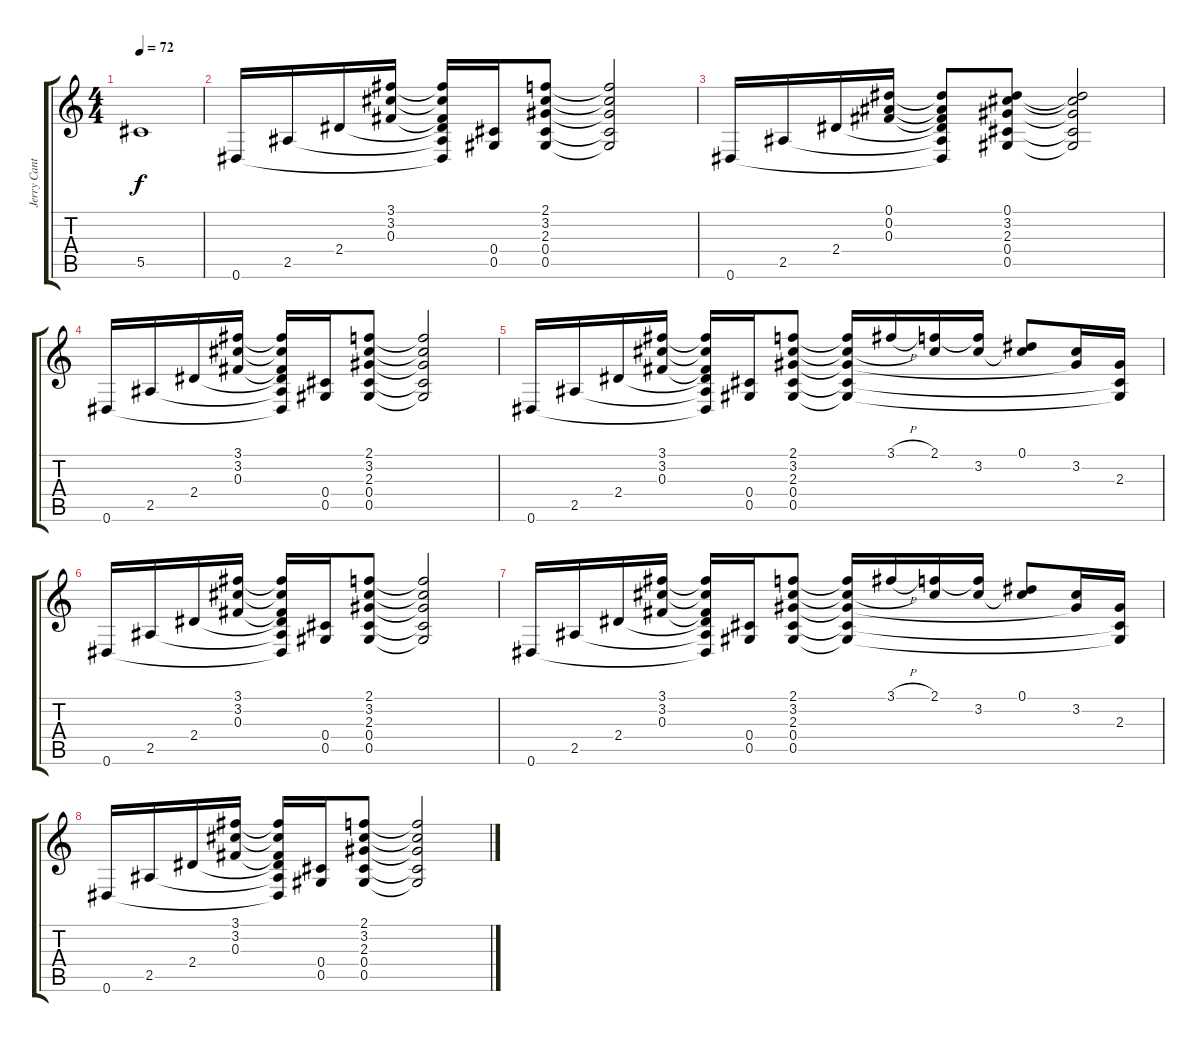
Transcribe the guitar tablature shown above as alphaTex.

\track ("Jerry Cantrell - Guitar 3 - Acoustic" "Jerry Cant") {instrument acousticguitarnylon}
\staff {score tabs}
\tuning (Eb4 Bb3 Gb3 Db3 Ab2 Eb2) {hide}
\ts (4 4)
\tempo 72
\clef g2
\ks c
5.5{t}.1{dy f} |
0.6.16 2.5.16 2.4.16 (3.1 3.2 0.3).16 (3.1{t} 3.2{t} 0.3{t} 2.4{t} 2.5{t} 0.6{t}).16 (0.4 0.5).16 (2.1 3.2 2.3 0.4 0.5).8 (2.1{t} 3.2{t} 2.3{t} 0.4{t} 0.5{t}).2 |
0.6.16 2.5.16 2.4.16 (0.1 0.2 0.3).16 (0.1{t} 0.2{t} 0.3{t} 2.4{t} 2.5{t} 0.6{t}).8 (0.1 3.2 2.3 0.4 0.5).8 (0.1{t} 3.2{t} 2.3{t} 0.4{t} 0.5{t}).2 |
0.6.16 2.5.16 2.4.16 (3.1 3.2 0.3).16 (3.1{t} 3.2{t} 0.3{t} 2.4{t} 2.5{t} 0.6{t}).16 (0.4 0.5).16 (2.1 3.2 2.3 0.4 0.5).8 (2.1{t} 3.2{t} 2.3{t} 0.4{t} 0.5{t}).2 |
0.6.16 2.5.16 2.4.16 (3.1 3.2 0.3).16 (3.1{t} 3.2{t} 0.3{t} 2.4{t} 2.5{t} 0.6{t}).16 (0.4 0.5).16 (2.1 3.2 2.3 0.4 0.5).8 (2.1{t} 3.2{t} 2.3{t} 0.4{t} 0.5{t}).16 3.1{h}.16 (2.1 3.2{t}).16 (2.1{t} 3.2).16 (0.1 3.2{t}).8 (3.2 2.3{t}).16 (2.3 0.4{t} 0.5{t}).16 |
0.6.16 2.5.16 2.4.16 (3.1 3.2 0.3).16 (3.1{t} 3.2{t} 0.3{t} 2.4{t} 2.5{t} 0.6{t}).16 (0.4 0.5).16 (2.1 3.2 2.3 0.4 0.5).8 (2.1{t} 3.2{t} 2.3{t} 0.4{t} 0.5{t}).2 |
0.6.16 2.5.16 2.4.16 (3.1 3.2 0.3).16 (3.1{t} 3.2{t} 0.3{t} 2.4{t} 2.5{t} 0.6{t}).16 (0.4 0.5).16 (2.1 3.2 2.3 0.4 0.5).8 (2.1{t} 3.2{t} 2.3{t} 0.4{t} 0.5{t}).16 3.1{h}.16 (2.1 3.2{t}).16 (2.1{t} 3.2).16 (0.1 3.2{t}).8 (3.2 2.3{t}).16 (2.3 0.4{t} 0.5{t}).16 |
0.6.16 2.5.16 2.4.16 (3.1 3.2 0.3).16 (3.1{t} 3.2{t} 0.3{t} 2.4{t} 2.5{t} 0.6{t}).16 (0.4 0.5).16 (2.1 3.2 2.3 0.4 0.5).8 (2.1{t} 3.2{t} 2.3{t} 0.4{t} 0.5{t}).2
